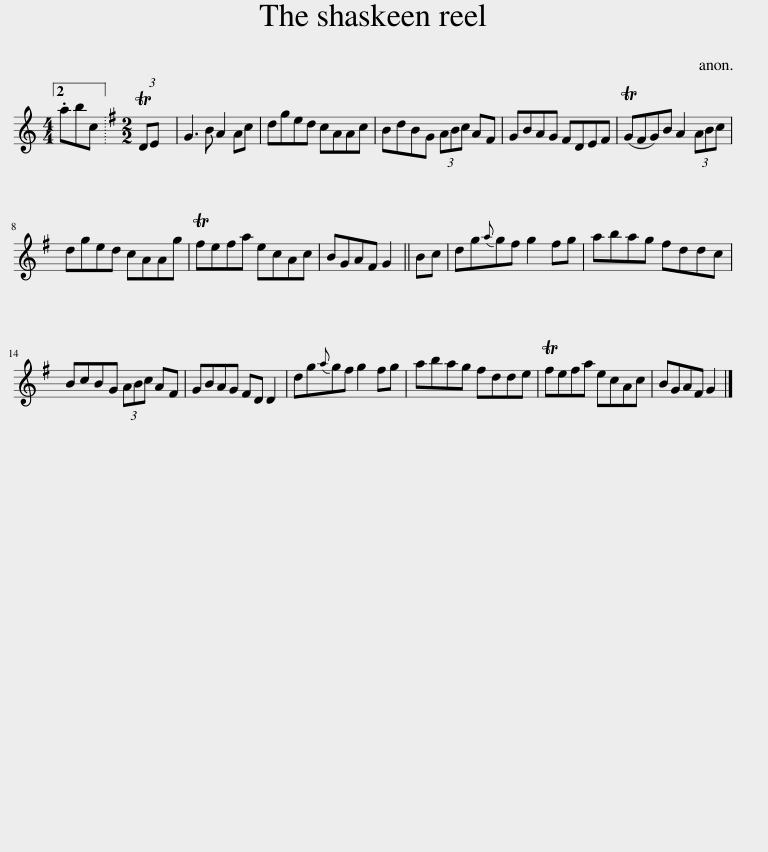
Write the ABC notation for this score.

X:1
L:1/8
M:4/4
I:linebreak $
K:C
V:1 treble
V:1
 .abc ||[K:G][M:2/2] (3:2:2TDE x/24 | G3 B A2 Ac | dged cAAc | BdBG (3ABc AF | %5
 GBAG FDEF | (TGFG)B A2 (3ABc |$ dged cAAg | Tfefa ecAc | BGAF G2 || %10
 Bc | dg{a}gf g2 fg | abag fddc |$ BcBG (3ABc AF | GBAG FD D2 | %15
 dg{a}gf g2 fg | abag fdde | Tfefa ecAc | BGAF G2 |] %19
